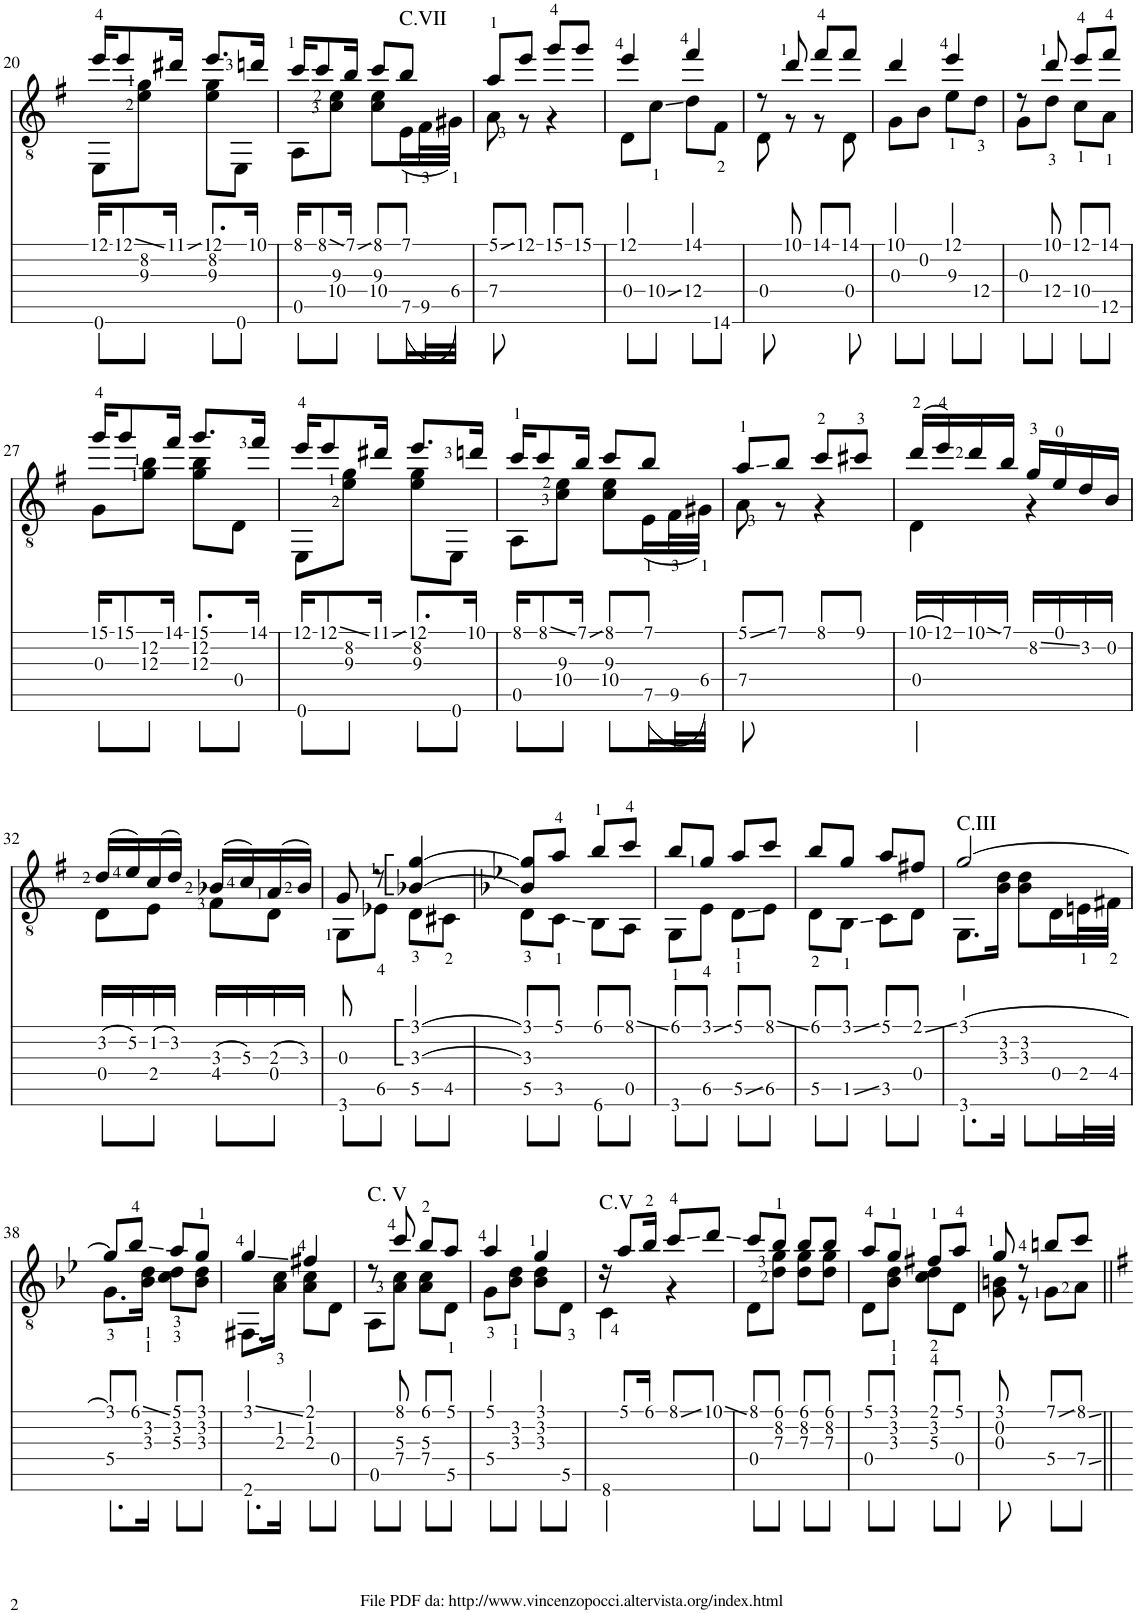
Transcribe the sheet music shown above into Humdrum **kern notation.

**kern	**kern
*part2	*part1
*staff2	*staff1
*I"Chitarra classica (Intavolatura)	*I"Guitar
!!LO:PB:g=z
*	*clefGv2
*k[f#]	*k[f#]
*M2/4	*M2/4
=20	=20
*^	*^
16ee/KL	8EE\L	16ee/KL	8EE\L
8ee/	.	8ee/	.
.	8e\ 8g\J	.	8e\ 8g\J
16dd#X/Jk	.	16dd#X/Jk	.
8.ee/L	8e\ 8g\L	8.ee/L	8e\ 8g\L
.	8EE\J	.	8EE\J
16ddn/Jk	.	16ddn/Jk	.
=21	=21	=21	=21
16cc/KL	8AA\L	16cc/KL	8AA\L
8cc/	.	8cc/	.
.	8c\ 8e\J	.	8c\ 8e\J
16b/Jk	.	16b/Jk	.
8cc/L	8c\ 8e\L	8cc/L	8c\ 8e\L
!	!	!LO:TX:a:t=C.VII	!
8b/J	(16E\L	8b/J	(16E\L
.	32F#\L	.	32F#\L
.	32G#X\JJJ)	.	32G#X\JJJ)
=22	=22	=22	=22
8a/L	8A\	8a/L	8A\
8ee/J	8r	8ee/J	8r
8gg/L	4r	8gg/L	4r
8gg/J	.	8gg/J	.
=23	=23	=23	=23
4ee/	8D\L	4ee/	8D\L
.	8c\J	.	8c\J
4ff#/	8d\L	4ff#/	8d\L
.	8F#\J	.	8F#\J
=24	=24	=24	=24
8r	8D\	8r	8D\
8dd/	8r	8dd/	8r
8ff#/L	8r	8ff#/L	8r
8ff#/J	8D\	8ff#/J	8D\
=25	=25	=25	=25
4dd/	8G\L	4dd/	8G\L
.	8B\J	.	8B\J
4ee/	8e\L	4ee/	8e\L
.	8d\J	.	8d\J
=26	=26	=26	=26
8r	8G\L	8r	8G\L
8dd/	8d\J	8dd/	8d\J
8ee/L	8c\L	8ee/L	8c\L
8ff#/J	8A\J	8ff#/J	8A\J
!!LO:LB:g=z	!!
=27	=27	=27	=27
16gg/KL	8G\L	16gg/KL	8G\L
8gg/	.	8gg/	.
.	8g\ 8b\J	.	8g\ 8b\J
16ff#/Jk	.	16ff#/Jk	.
8.gg/L	8g\ 8b\L	8.gg/L	8g\ 8b\L
.	8D\J	.	8D\J
16ff#/Jk	.	16ff#/Jk	.
=28	=28	=28	=28
16ee/KL	8EE\L	16ee/KL	8EE\L
8ee/	.	8ee/	.
.	8e\ 8g\J	.	8e\ 8g\J
16dd#X/Jk	.	16dd#X/Jk	.
8.ee/L	8e\ 8g\L	8.ee/L	8e\ 8g\L
.	8EE\J	.	8EE\J
16ddn/Jk	.	16ddn/Jk	.
=29	=29	=29	=29
16cc/KL	8AA\L	16cc/KL	8AA\L
8cc/	.	8cc/	.
.	8c\ 8e\J	.	8c\ 8e\J
16b/Jk	.	16b/Jk	.
8cc/L	8c\ 8e\L	8cc/L	8c\ 8e\L
8b/J	(16E\L	8b/J	(16E\L
.	32F#\L	.	32F#\L
.	32G#X\JJJ)	.	32G#X\JJJ)
=30	=30	=30	=30
8a/L	8A\	8a/L	8A\
8b/J	8r	8b/J	8r
8cc/L	4r	8cc/L	4r
8cc#X/J	.	8cc#X/J	.
=31	=31	=31	=31
(16dd/LL	4D\	(16dd/LL	4D\
16ee/)	.	16ee/)	.
16dd/	.	16dd/	.
16b/JJ	.	16b/JJ	.
16g/LL	4r	16g/LL	4r
16e/	.	16e/	.
16d/	.	16d/	.
16B/JJ	.	16B/JJ	.
!!LO:LB:g=z	!!
=32	=32	=32	=32
(16d/LL	8D\L	(16d/LL	8D\L
16e/)	.	16e/)	.
(16c/	8E\J	(16c/	8E\J
16d/JJ)	.	16d/JJ)	.
(16B-X/LL	8F#\L	(16B-X/LL	8F#\L
16c/)	.	16c/)	.
(16A/	8D\J	(16A/	8D\J
16B-/JJ)	.	16B-/JJ)	.
=33	=33	=33	=33
8G/	8GG\L	8G/	8GG\L
8r	8E-X\J	8r	8E-X\J
[4B-X/ [4g/	8D\L	[4B-X/ [4g/	8D\L
.	8C#X\J	.	8C#X\J
=34	=34	=34	=34
*k[b-e-]	*	*k[b-e-]	*
8B-/] 8g/]L	8D\L	8B-/] 8g/]L	8D\L
8a/J	8C\J	8a/J	8C\J
8b-/L	8BB-\L	8b-/L	8BB-\L
8cc/J	8AA\J	8cc/J	8AA\J
=35	=35	=35	=35
8b-/L	8GG\L	8b-/L	8GG\L
8g/J	8E-\J	8g/J	8E-\J
8a/L	8D\L	8a/L	8D\L
8cc/J	8E-\J	8cc/J	8E-\J
=36	=36	=36	=36
8b-/L	8D\L	8b-/L	8D\L
8g/J	8BB-\J	8g/J	8BB-\J
8a/L	8C\L	8a/L	8C\L
8f#X/J	8D\J	8f#X/J	8D\J
=37	=37	=37	=37
!	!	!LO:TX:a:t=C.III	!
[2g/	8.GG\L	[2g/	8.GG\L
.	16B-\ 16d\Jk	.	16B-\ 16d\Jk
.	8B-\ 8d\L	.	8B-\ 8d\L
.	16D\L	.	16D\L
.	32En\L	.	32En\L
.	32F#X\JJJ	.	32F#X\JJJ
!!LO:LB:g=z	!!
=38	=38	=38	=38
8g/L]	8.G\L	8g/L]	8.G\L
8b-/J	.	8b-/J	.
.	16B-\ 16d\Jk	.	16B-\ 16d\Jk
8a/L	8c\ 8d\L	8a/L	8c\ 8d\L
8g/J	8B-\ 8d\J	8g/J	8B-\ 8d\J
=39	=39	=39	=39
4g/	8.FF#X\L	4g/	8.FF#X\L
.	16A\ 16c\Jk	.	16A\ 16c\Jk
4f#X/	8A\ 8c\L	4f#X/	8A\ 8c\L
.	8D\J	.	8D\J
=40	=40	=40	=40
!	!	!LO:TX:a:t=C. V	!
8r	8AA\L	8r	8AA\L
8cc/	8A\ 8c\J	8cc/	8A\ 8c\J
8b-/L	8A\ 8c\L	8b-/L	8A\ 8c\L
8a/J	8D\J	8a/J	8D\J
=41	=41	=41	=41
4a/	8G\L	4a/	8G\L
.	8B-\ 8d\J	.	8B-\ 8d\J
4g/	8B-\ 8d\L	4g/	8B-\ 8d\L
.	8D\J	.	8D\J
=42	=42	=42	=42
!	!	!LO:TX:a:t=C.V	!
16r	4C\	16r	4C\
8a/L	.	8a/L	.
16b-/Jk	.	16b-/Jk	.
8cc/L	4r	8cc/L	4r
8dd/J	.	8dd/J	.
=43	=43	=43	=43
8cc/L	8D\L	8cc/L	8D\L
8b-/J	8d\ 8g\J	8b-/J	8d\ 8g\J
8b-/L	8d\ 8g\L	8b-/L	8d\ 8g\L
8b-/J	8d\ 8g\J	8b-/J	8d\ 8g\J
=44	=44	=44	=44
8a/L	8D\L	8a/L	8D\L
8g/J	8B-\ 8d\J	8g/J	8B-\ 8d\J
8f#X/L	8c\ 8d\L	8f#X/L	8c\ 8d\L
8a/J	8D\J	8a/J	8D\J
=45	=45	=45	=45
8g/	8G\ 8Bn\	8g/	8G\ 8Bn\
8r	8r	8r	8r
8bn/L	8G\L	8bn/L	8G\L
8cc/J	8A\J	8cc/J	8A\J
*v	*v	*	*
*	*v	*v
=||	=||
*-	*-
